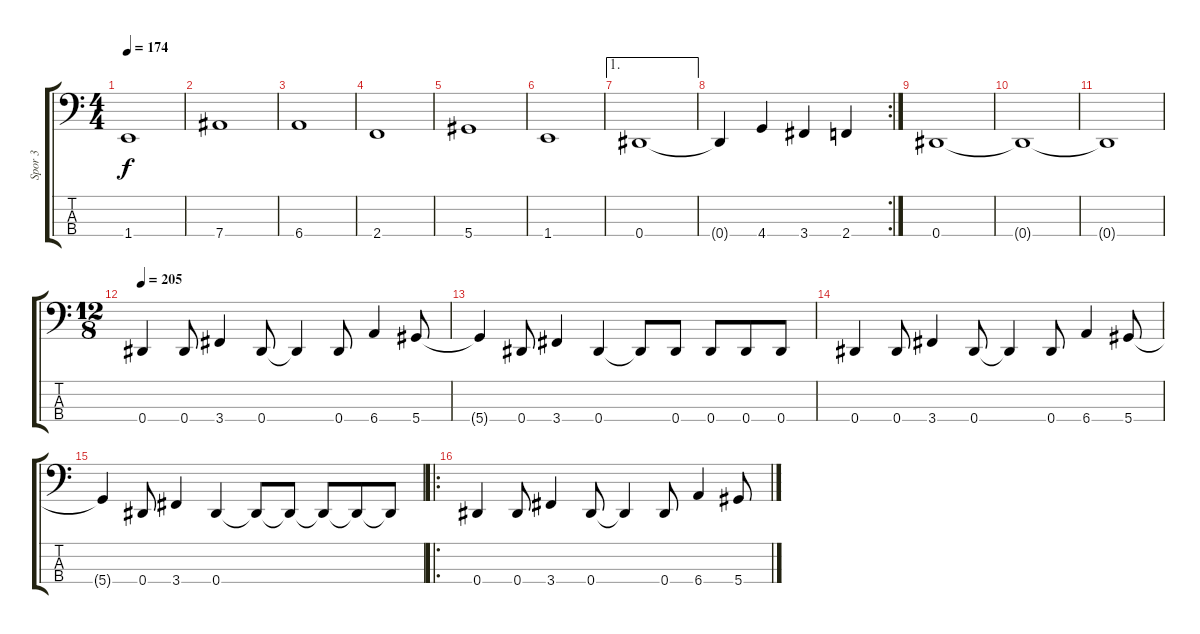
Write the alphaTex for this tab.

\track ("Spor 3" "Spor 3") {instrument slapbass1}
\staff {score tabs}
\tuning (Gb2 Db2 Ab1 Eb1) {hide}
\ts (4 4)
\tempo 174
\clef f4
\ks c
1.4.1{dy f} |
7.4.1 |
6.4.1 |
2.4.1 |
5.4.1 |
1.4.1 |
\ae 1
0.4.1 |
\rc 2
0.4{t}.4 4.4.4 3.4.4 2.4.4 |
0.4.1 |
0.4{t}.1 |
0.4{t}.1 |
\ts (12 8)
\tempo 205
0.4.4 0.4.8 3.4.4 0.4.8 0.4{t}.4 0.4.8 6.4.4 5.4.8 |
5.4{t}.4 0.4.8 3.4.4 0.4.4 0.4{t}.8 0.4.8 0.4.8 0.4.8 0.4.8 |
0.4.4 0.4.8 3.4.4 0.4.8 0.4{t}.4 0.4.8 6.4.4 5.4.8 |
5.4{t}.4 0.4.8 3.4.4 0.4.4 0.4{t}.8 0.4{t}.8 0.4{t}.8 0.4{t}.8 0.4{t}.8 |
\ro
0.4.4 0.4.8 3.4.4 0.4.8 0.4{t}.4 0.4.8 6.4.4 5.4.8
